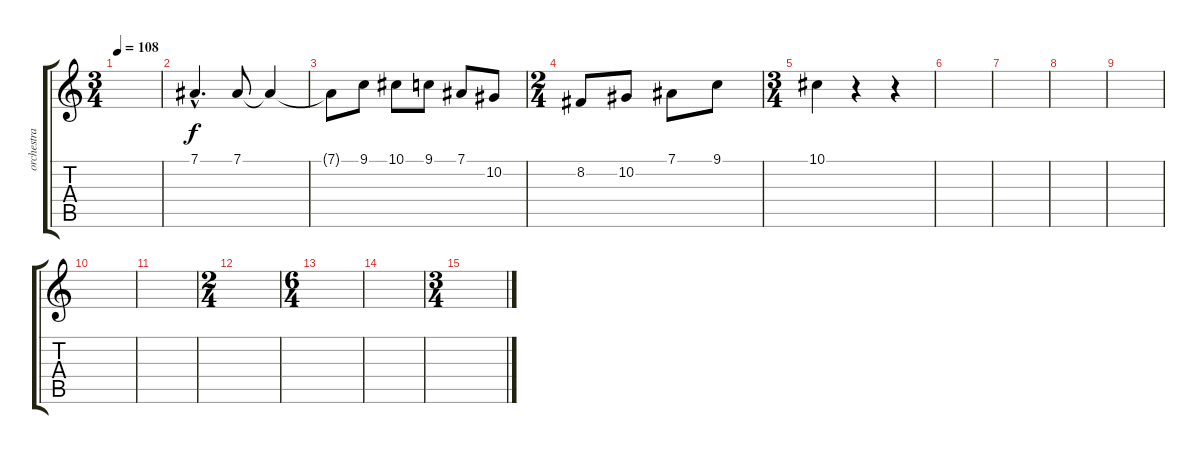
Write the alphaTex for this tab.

\track ("orchestra" "orchestra") {instrument stringensemble1}
\staff {score tabs}
\tuning (Eb4 Bb3 Gb3 Db3 Ab2 Eb2) {hide}
\ts (3 4)
\tempo 108
\clef g2
\ks c
|
7.1{hac}.4{d} 7.1.8 7.1{t}.4 |
7.1{t}.8 9.1.8 10.1.8 9.1.8 7.1.8 10.2.8 |
\ts (2 4)
8.2.8 10.2.8 7.1.8 9.1.8 |
\ts (3 4)
10.1.4 r.4 r.4 |
|
|
|
|
|
|
\ts (2 4)
|
\ts (6 4)
|
|
\ts (3 4)
